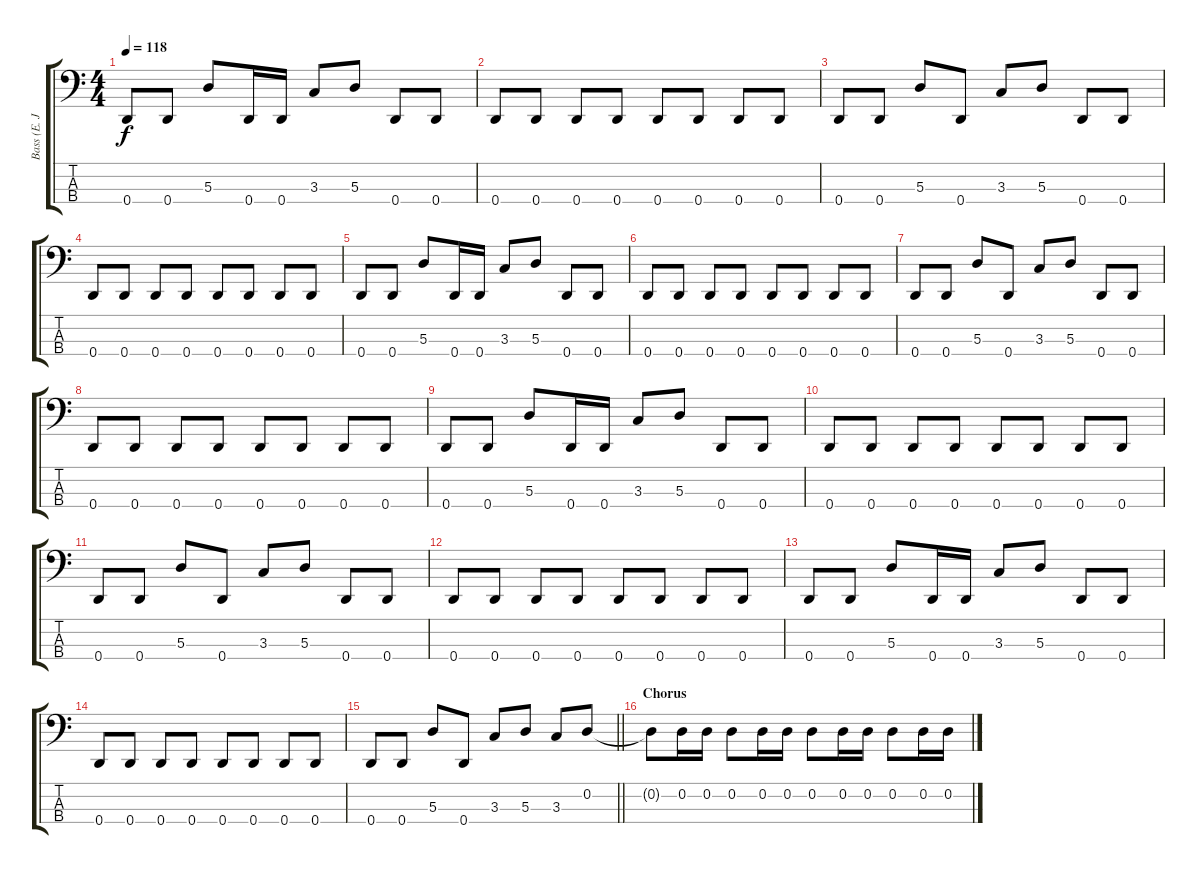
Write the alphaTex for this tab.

\track ("Bass (E. Jackson)" "Bass (E. J") {instrument electricbassfinger}
\staff {score tabs}
\tuning (G2 D2 A1 D1) {hide}
\ts (4 4)
\tempo 118
\clef f4
\ks c
0.4.8{dy f} 0.4.8 5.3.8 0.4.16 0.4.16 3.3.8 5.3.8 0.4.8 0.4.8 |
0.4.8 0.4.8 0.4.8 0.4.8 0.4.8 0.4.8 0.4.8 0.4.8 |
0.4.8 0.4.8 5.3.8 0.4.8 3.3.8 5.3.8 0.4.8 0.4.8 |
0.4.8 0.4.8 0.4.8 0.4.8 0.4.8 0.4.8 0.4.8 0.4.8 |
0.4.8 0.4.8 5.3.8 0.4.16 0.4.16 3.3.8 5.3.8 0.4.8 0.4.8 |
0.4.8 0.4.8 0.4.8 0.4.8 0.4.8 0.4.8 0.4.8 0.4.8 |
0.4.8 0.4.8 5.3.8 0.4.8 3.3.8 5.3.8 0.4.8 0.4.8 |
0.4.8 0.4.8 0.4.8 0.4.8 0.4.8 0.4.8 0.4.8 0.4.8 |
0.4.8 0.4.8 5.3.8 0.4.16 0.4.16 3.3.8 5.3.8 0.4.8 0.4.8 |
0.4.8 0.4.8 0.4.8 0.4.8 0.4.8 0.4.8 0.4.8 0.4.8 |
0.4.8 0.4.8 5.3.8 0.4.8 3.3.8 5.3.8 0.4.8 0.4.8 |
0.4.8 0.4.8 0.4.8 0.4.8 0.4.8 0.4.8 0.4.8 0.4.8 |
0.4.8 0.4.8 5.3.8 0.4.16 0.4.16 3.3.8 5.3.8 0.4.8 0.4.8 |
0.4.8 0.4.8 0.4.8 0.4.8 0.4.8 0.4.8 0.4.8 0.4.8 |
\barLineRight lightlight
0.4.8 0.4.8 5.3.8 0.4.8 3.3.8 5.3.8 3.3.8 0.2.8 |
\section ("" "Chorus")
0.2{t}.8 0.2.16 0.2.16 0.2.8 0.2.16 0.2.16 0.2.8 0.2.16 0.2.16 0.2.8 0.2.16 0.2.16
